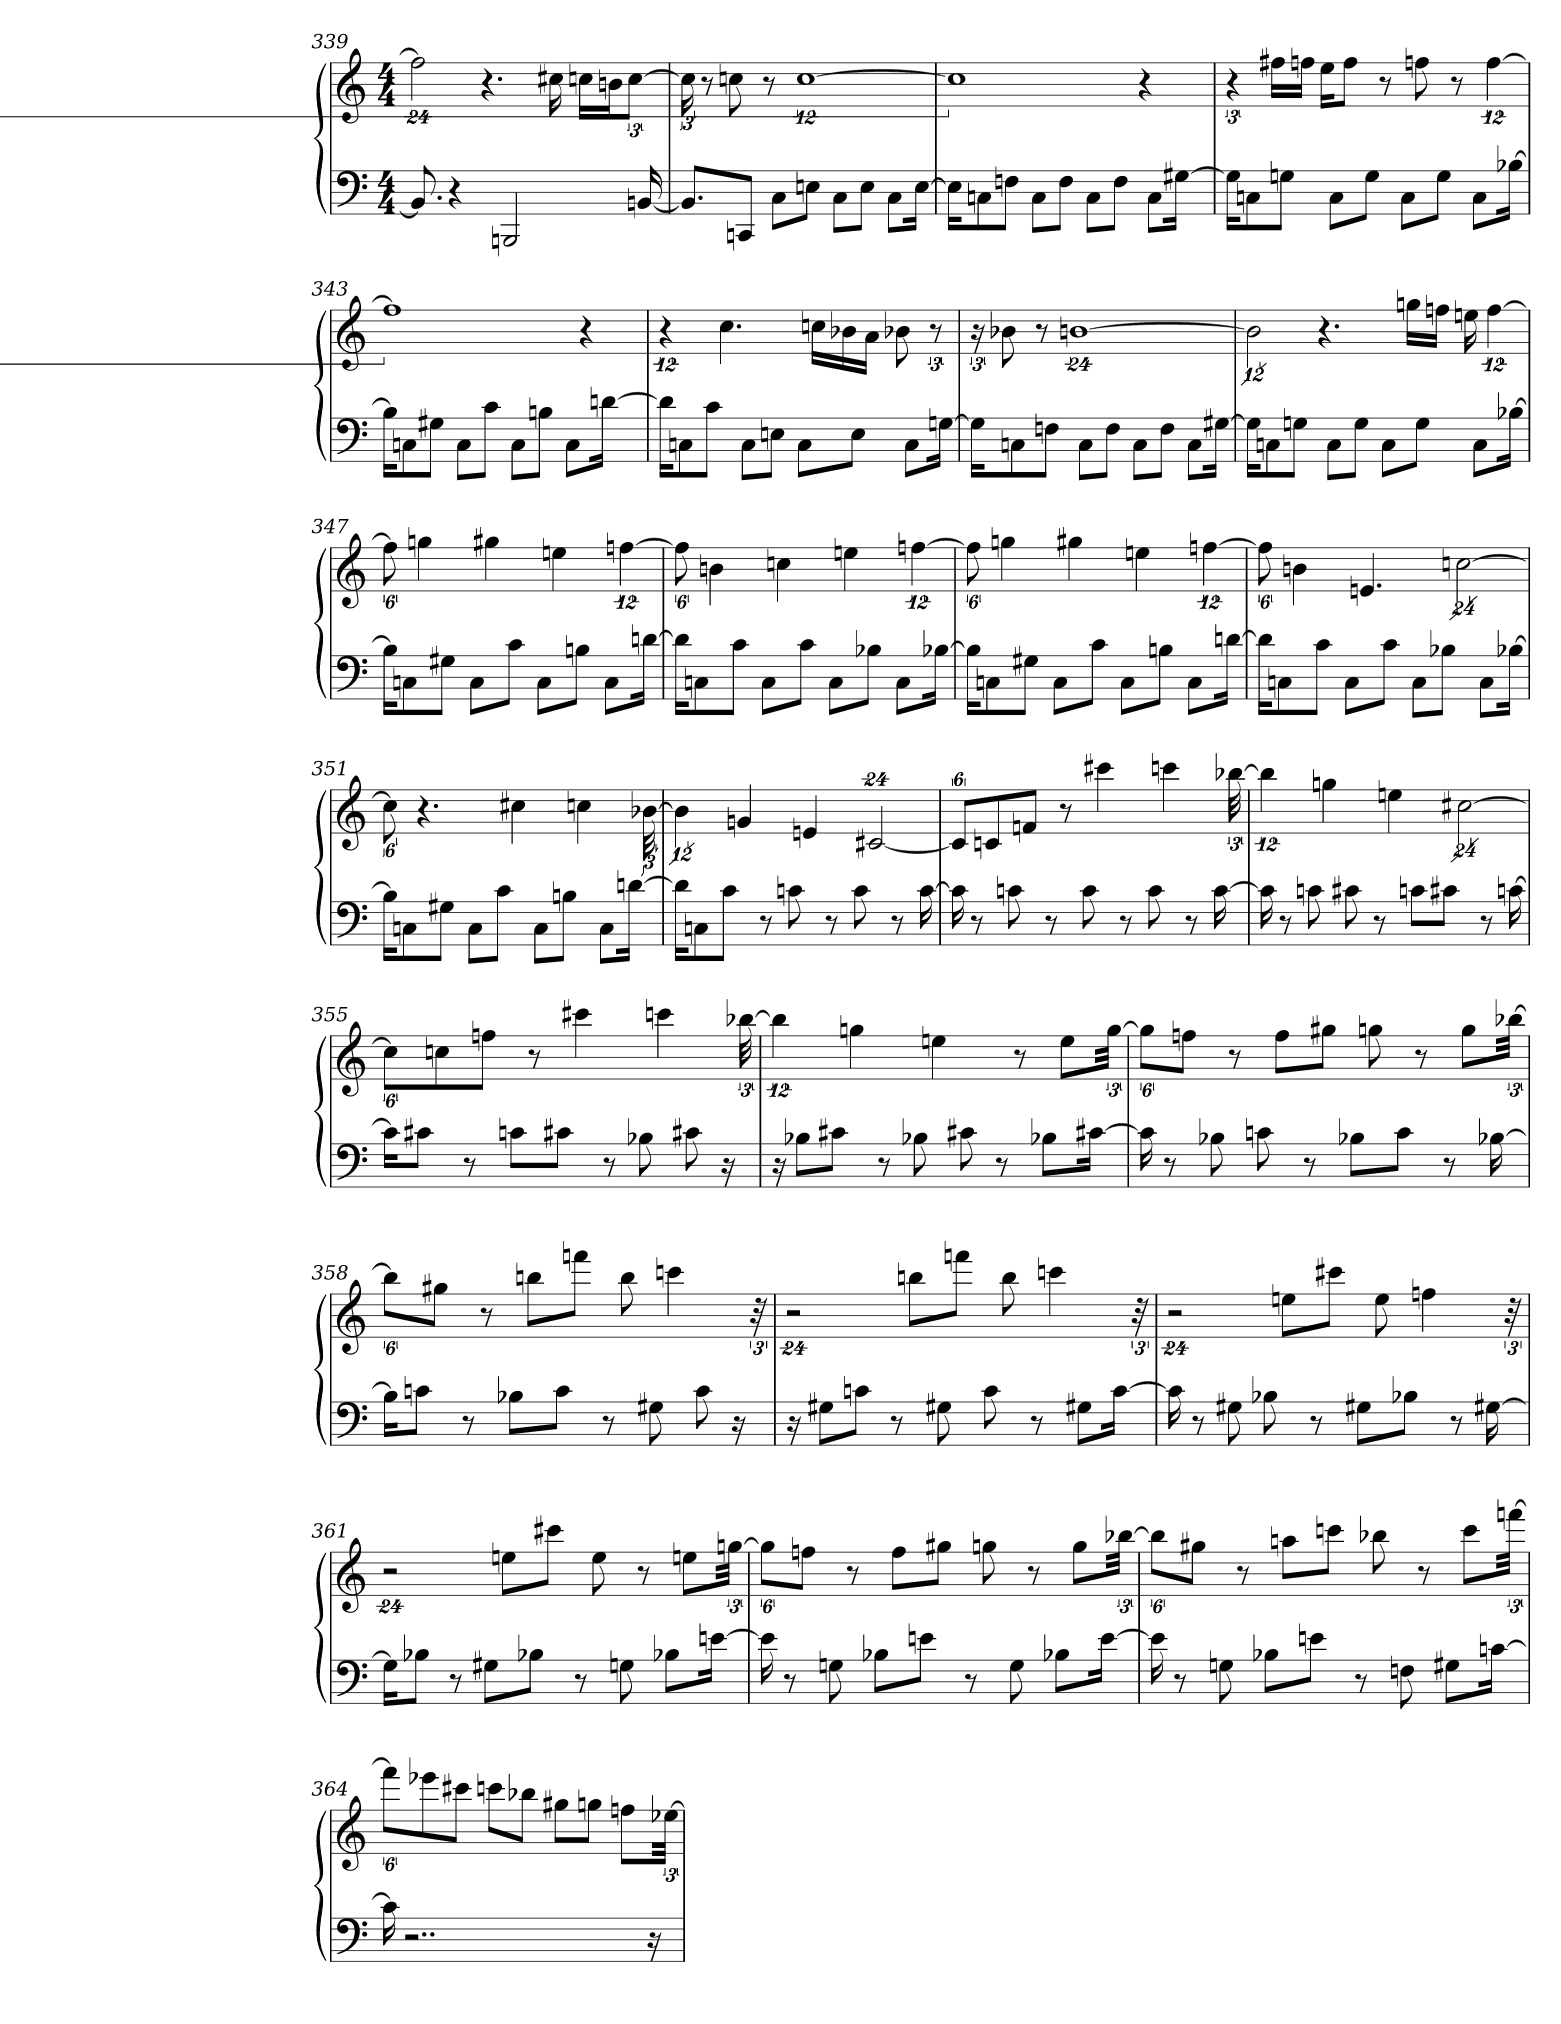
**kern	**kern
*part2	*part1
*staff2	*staff1
*clefF4	*clefG2
*M4/4	*M4/4
=339	=339
8.BB-]	48%17ff#]
4r	.
.	4.r
2BBBn	.
.	16cc#X
.	16ccn\LL
.	16bn\J
.	[12cc\J
[16BB	.
=340	=340
8.BB/L]	24cc]
.	8r
.	8ccn
8CCn/J	.
.	8r
8C\L	.
.	[12%7cc
8En\J	.
8C\L	.
8E\J	.
8C\L	.
[16E\Jk	.
=341	=341
16E\KL]	24%19cc]
8Cn\	.
8Fn\J	.
8C\L	.
8F\J	.
8C\L	.
8F\J	.
.	9...r
8C\L	.
[16G#X\Jk	.
=342	=342
16G#\KL]	6r
8Cn\	.
.	16ff#X\LL
8Gn\J	.
.	16ffn\JJ
.	16ee\KL
8C\L	.
.	8ff\J
8G\J	.
.	8r
8C\L	.
.	8ffn
8G\J	.
.	8r
8C\L	.
.	[48%7ff
[16B-X\Jk	.
=343	=343
16B-\KL]	48%41ff]
8Cn\	.
8G#X\J	.
8C\L	.
8c\J	.
8C\L	.
8Bn\J	.
8C\L	.
.	12..r
[16dn\Jk	.
=344	=344
16d\KL]	48%11r
8Cn\	.
8c\J	.
.	4.cc
8C\L	.
8En\J	.
8C\L	.
.	16ccn\LL
.	16b-X\
8E\J	.
.	16a\JJ
.	8b-X
8C\L	.
.	12r
[16Gn\Jk	.
=345	=345
16G\KL]	24r
.	8b-X
8Cn\	.
.	8r
8Fn\J	.
.	[24%17bn
8C\L	.
8F\J	.
8C\L	.
8F\J	.
8C\L	.
[16G#X\Jk	.
=346	=346
16G#\KL]	24%7b]
8Cn\	.
8Gn\J	.
.	4.r
8C\L	.
8G\J	.
8C\L	.
.	16ggn\LL
8G\J	.
.	16ffn\JJ
.	16een
8C\L	.
.	[48%7ff
[16B-X\Jk	.
=347	=347
16B-\KL]	48%5ff]
8Cn\	.
.	4ggn
8G#X\J	.
8C\L	.
.	4gg#X
8c\J	.
8C\L	.
.	4een
8Bn\J	.
8C\L	.
.	[48%7ffn
[16dn\Jk	.
=348	=348
16d\KL]	48%5ff]
8Cn\	.
.	4bn
8c\J	.
8C\L	.
.	4ccn
8c\J	.
8C\L	.
.	4een
8B-X\J	.
8C\L	.
.	[48%7ffn
[16B-X\Jk	.
=349	=349
16B-\KL]	48%5ff]
8Cn\	.
.	4ggn
8G#X\J	.
8C\L	.
.	4gg#X
8c\J	.
8C\L	.
.	4een
8Bn\J	.
8C\L	.
.	[48%7ffn
[16dn\Jk	.
=350	=350
16d\KL]	48%5ff]
8Cn\	.
.	4bn
8c\J	.
8C\L	.
.	4.en
8c\J	.
8C\L	.
8B-X\J	.
.	[48%13ccn
8C\L	.
[16B-X\Jk	.
=351	=351
16B-\KL]	48%5cc]
8Cn\	.
.	4.r
8G#X\J	.
8C\L	.
8c\J	.
.	4cc#X
8C\L	.
8Bn\J	.
.	4ccn
8C\L	.
[16dn\Jk	.
.	[48b-X
=352	=352
16d\KL]	48%11b-]
8Cn\	.
8c\J	.
.	4gn
8r	.
8cn	.
.	4en
8r	.
8c	.
.	[48%13c#X
8r	.
[16c	.
=353	=353
16c]	48%5c#/L]
8r	.
.	8cn/
8cn	.
.	8fn/J
8r	.
.	8r
8c	.
.	4ccc#X
8r	.
8c	.
.	4cccn
8r	.
[16c	.
.	[48bb-X
=354	=354
16c]	48%11bb-]
8r	.
8cn	.
.	4ggn
8c#X	.
8r	.
.	4een
8cn\L	.
8c#X\J	.
.	[48%13cc#X
8r	.
[16cn	.
=355	=355
16c\KL]	48%5cc#\L]
8c#X\J	.
.	8ccn\
8r	.
.	8ffn\J
8cn\L	.
.	8r
8c#X\J	.
.	4ccc#X
8r	.
8B-X	.
.	4cccn
8c#X	.
16r	.
.	[48bb-X
=356	=356
16r	48%11bb-]
8B-X\L	.
8c#X\J	.
.	4ggn
8r	.
8B-X	.
.	4een
8c#X	.
8r	.
.	8r
8B-X\L	.
.	8ee\L
[16c#X\Jk	.
.	[48gg\Jkk
=357	=357
16c#]	48%5gg\L]
8r	.
.	8ffn\J
8B-X	.
.	8r
8cn	.
.	8ff\L
8r	.
.	8gg#X\J
8B-X\L	.
.	8ggn
8c\J	.
.	8r
8r	.
.	8gg\L
[16B-X	.
.	[48bb-X\Jkk
=358	=358
16B-\KL]	48%5bb-\L]
8cn\J	.
.	8gg#X\J
8r	.
.	8r
8B-X\L	.
.	8bbn\L
8c\J	.
.	8fffn\J
8r	.
.	8bb
8G#X	.
.	4cccn
8c	.
16r	.
.	48r
=359	=359
16r	48%17r
8G#X\L	.
8cn\J	.
8r	.
.	8bbn\L
8G#X	.
.	8fffn\J
8c	.
.	8bb
8r	.
.	4cccn
8G#X\L	.
[16c\Jk	.
.	48r
=360	=360
16c]	48%17r
8r	.
8G#X	.
8B-X	.
.	8een\L
8r	.
.	8ccc#X\J
8G#X\L	.
.	8ee
8B-X\J	.
.	4ffn
8r	.
[16G#X	.
.	48r
=361	=361
16G#\KL]	48%17r
8B-X\J	.
8r	.
8G#X\L	.
.	8een\L
8B-X\J	.
.	8ccc#X\J
8r	.
.	8ee
8Gn	.
.	8r
8B-X\L	.
.	8een\L
[16en\Jk	.
.	[48ggn\Jkk
=362	=362
16e]	48%5gg\L]
8r	.
.	8ffn\J
8Gn	.
.	8r
8B-X\L	.
.	8ff\L
8en\J	.
.	8gg#X\J
8r	.
.	8ggn
8G	.
.	8r
8B-X\L	.
.	8gg\L
[16e\Jk	.
.	[48bb-X\Jkk
=363	=363
16e]	48%5bb-\L]
8r	.
.	8gg#X\J
8Gn	.
.	8r
8B-X\L	.
.	8aan\L
8en\J	.
.	8cccn\J
8r	.
.	8bb-X
8Fn	.
.	8r
8G#X\L	.
.	8ccc\L
[16cn\Jk	.
.	[48fffn\Jkk
=364	=364
16c]	48%5fff\L]
2..r	.
.	8eee-X\
.	8ccc#X\J
.	8cccn\L
.	8bb-X\J
.	8gg#X\L
.	8ggn\J
.	8ffn\L
16r	.
.	[48ee-X\Jkk
=	=
*-	*-
